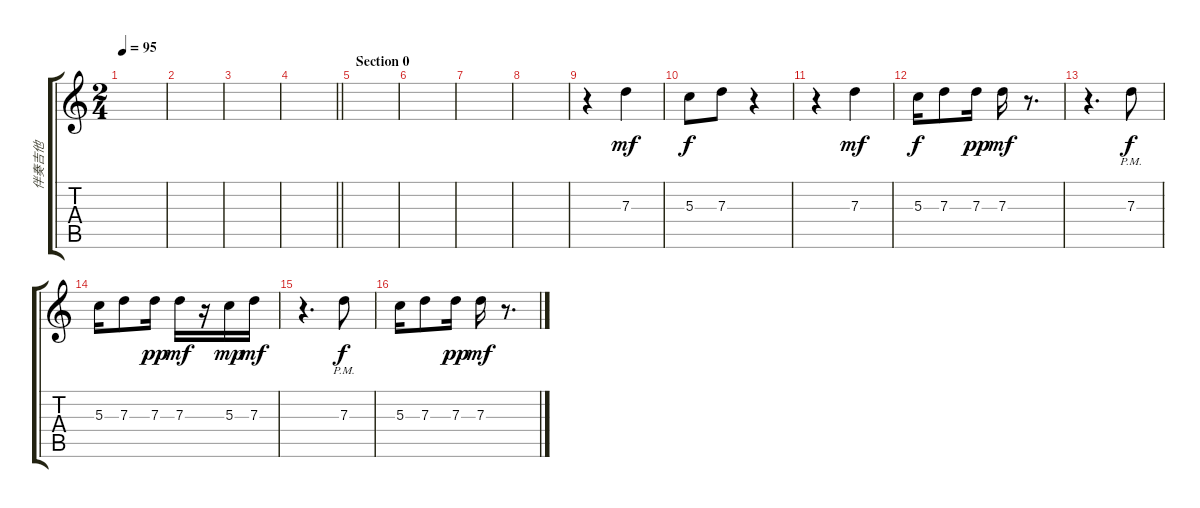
\track ("伴奏吉他" "伴奏吉他") {instrument electricguitarclean}
\staff {score tabs}
\tuning (E4 B3 G3 D3 A2 E2) {hide}
\ts (2 4)
\tempo 95
\clef g2
\ks c
|
|
|
\barLineRight lightlight
|
\section ("" "Section 0")
|
|
|
|
r.4 7.3.4{dy mf} |
5.3.8{dy f} 7.3.8 r.4 |
r.4 7.3.4{dy mf} |
5.3.16{dy f} 7.3.8 7.3.16{dy pp} 7.3.16{dy mf} r.8{d} |
r.4{d} 7.3{pm}.8{dy f} |
5.3.16 7.3.8 7.3.16{dy pp} 7.3.16{dy mf} r.16 5.3.16{dy mp} 7.3.16{dy mf} |
r.4{d} 7.3{pm}.8{dy f} |
5.3.16 7.3.8 7.3.16{dy pp} 7.3.16{dy mf} r.8{d}
